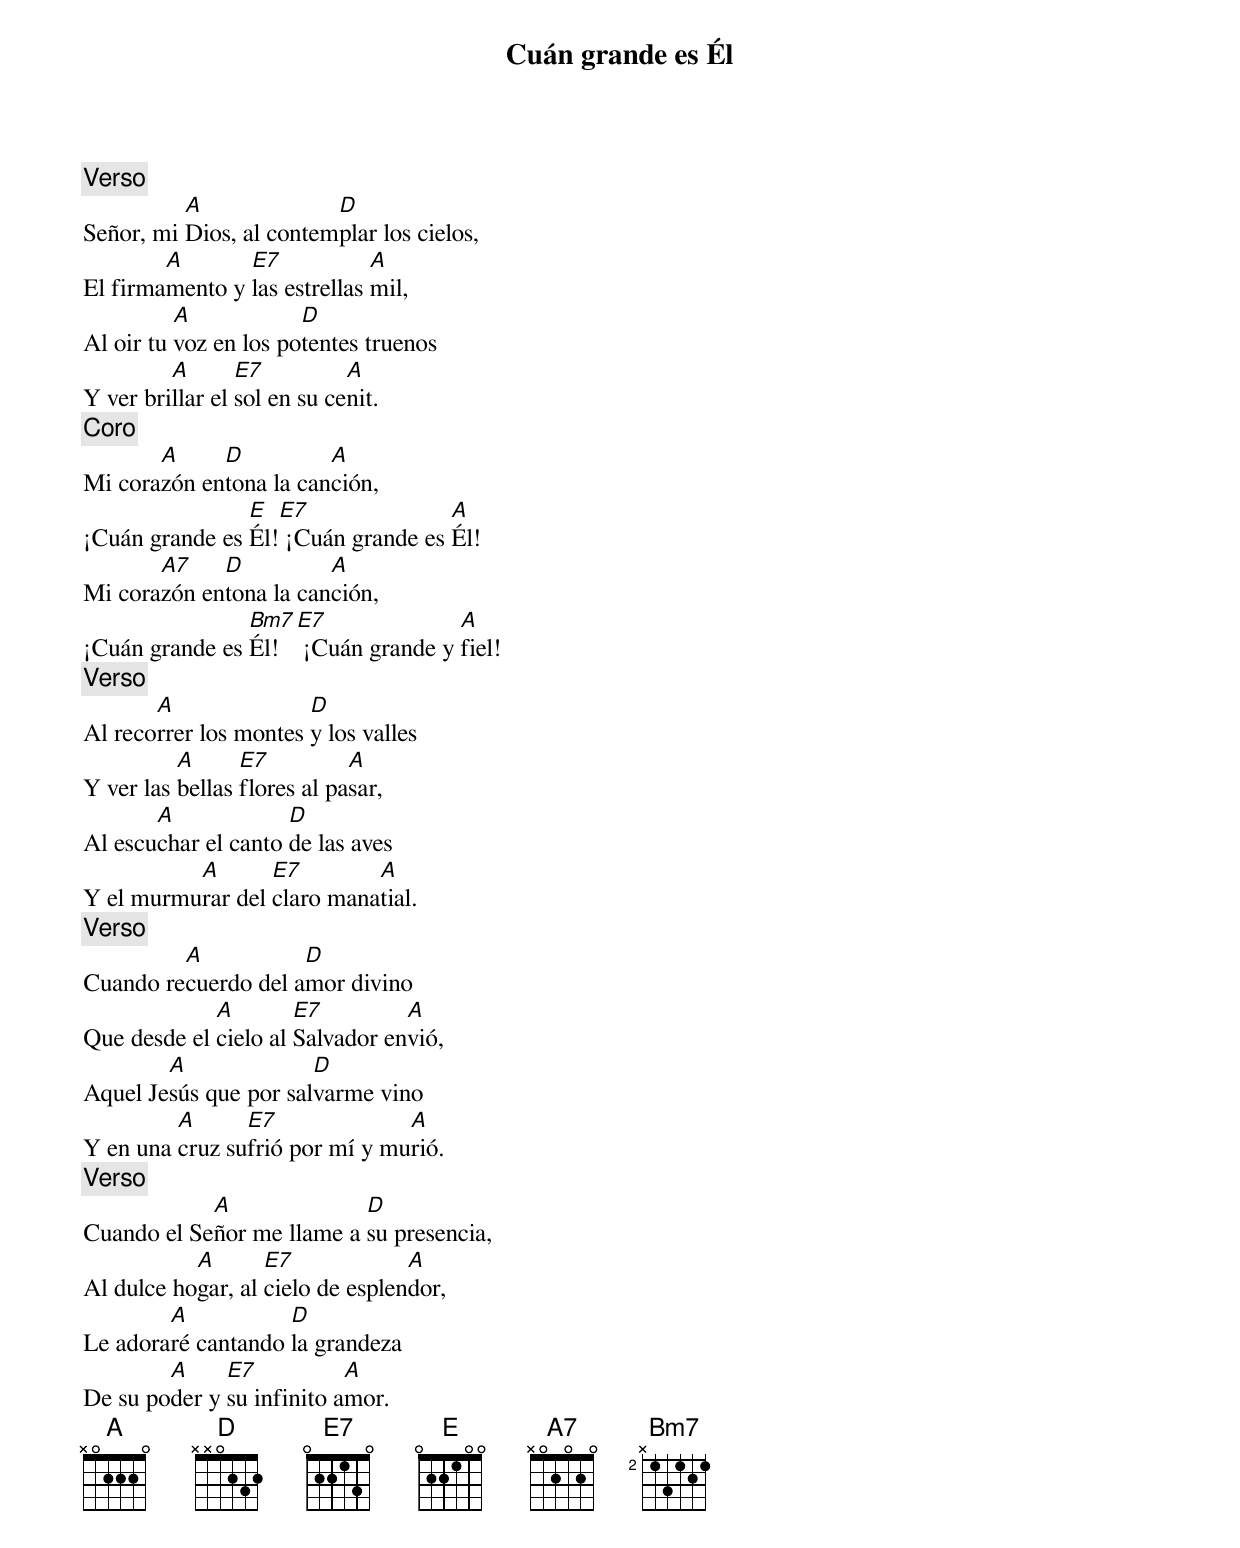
{title: Cuán grande es Él}
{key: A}
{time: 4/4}
{comment: Verso}
Señor, mi [A]Dios, al contem[D]plar los cielos,
El firma[A]mento y [E7]las estrellas [A]mil,
Al oir tu [A]voz en los po[D]tentes truenos
Y ver bri[A]llar el [E7]sol en su ce[A]nit.
{comment: Coro}
Mi cora[A]zón en[D]tona la can[A]ción,
¡Cuán grande es [E]Él![E7] ¡Cuán grande es [A]Él!
Mi cora[A7]zón en[D]tona la can[A]ción,
¡Cuán grande es [Bm7]Él![E7] ¡Cuán grande y [A]fiel!
{comment: Verso}
Al reco[A]rrer los montes [D]y los valles
Y ver las [A]bellas [E7]flores al pa[A]sar,
Al escu[A]char el canto [D]de las aves
Y el murmu[A]rar del [E7]claro mana[A]tial.
{comment: Verso}
Cuando re[A]cuerdo del a[D]mor divino
Que desde el [A]cielo al [E7]Salvador en[A]vió,
Aquel Je[A]sús que por sal[D]varme vino
Y en una [A]cruz su[E7]frió por mí y mu[A]rió.
{comment: Verso}
Cuando el Se[A]ñor me llame a [D]su presencia,
Al dulce ho[A]gar, al [E7]cielo de esplen[A]dor,
Le adora[A]ré cantando [D]la grandeza
De su po[A]der y [E7]su infinito a[A]mor.
